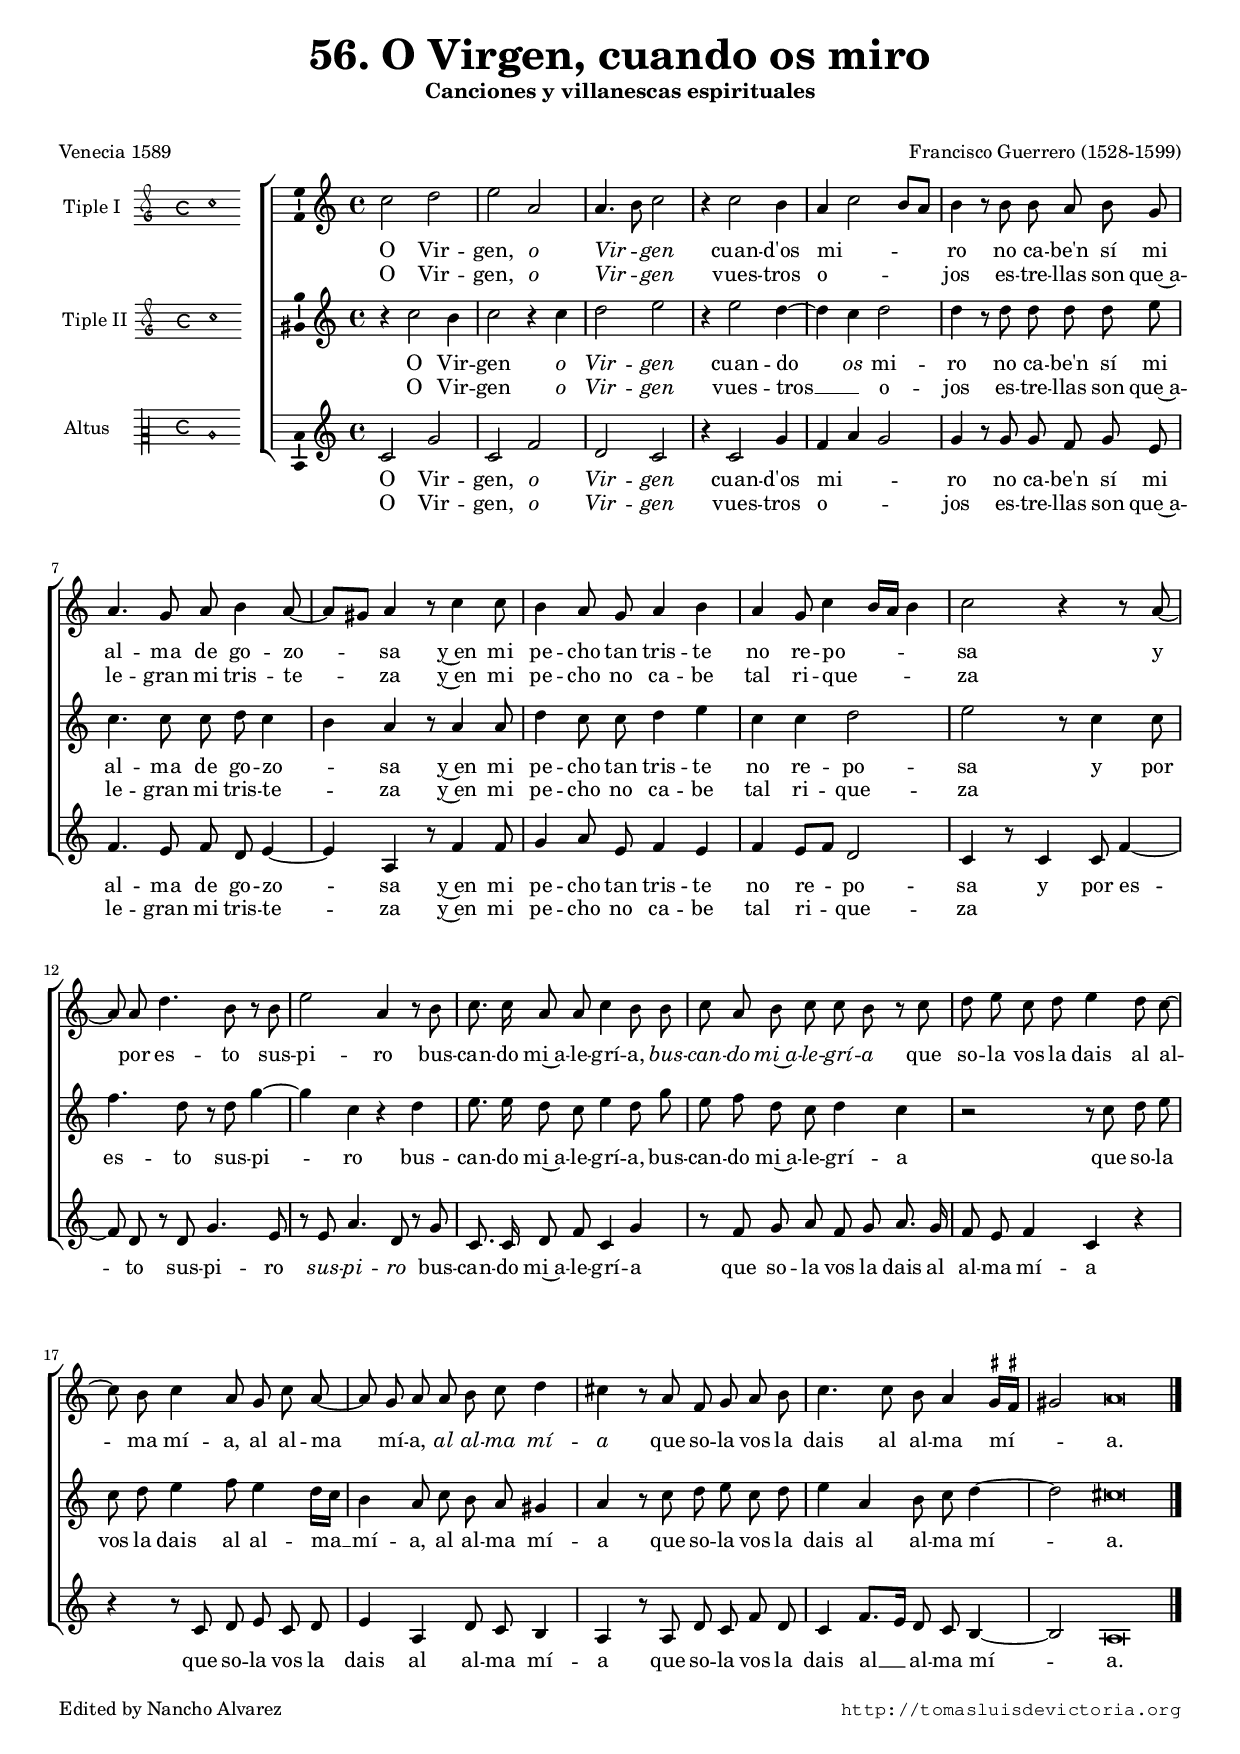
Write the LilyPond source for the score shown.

\version "2.18.0"

#(set-default-paper-size "a4")
#(set-global-staff-size 16.3)
#(ly:set-option 'point-and-click #f)
%mobile -s16.0 -i3.5

italicas=\override LyricText.font-shape = #'italic
rectas=\override LyricText.font-shape = #'upright
ss=\once \set suggestAccidentals = ##t
incipitwidth = 18

htitle="O Virgen, cuando os miro"
hcomposer="Guerrero"

\header {
	title=\markup{\fontsize #3 "56. O Virgen, cuando os miro"}
	subtitle=\markup{"Canciones y villanescas espirituales" }
	subsubtitle=\markup{\null \vspace #1 }
	composer="Francisco Guerrero (1528-1599)"
        pdfauthor=\composer
	%opus="(-)"
	poet=\markup{"Venecia 1589"}
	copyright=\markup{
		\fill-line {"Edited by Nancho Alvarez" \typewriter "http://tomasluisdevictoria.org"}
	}
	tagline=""
}


global={\key c \major \time 4/4 \skip 1*21 \bar "|." }

cantus=\relative c''{
	c2 d
	e a,
	a4. b8 c2
	r4 c2 b4
	a4 c2 b8[ a]
	b4 r8 b b a b g
	a4. g8 a b4 a8 ~
	a8[ gis] a4 r8 c4 c8
	b4 a8 g a4 b
	a g8 c4 b16[ a] b4
	c2 r4 r8 a ~
	a a d4. b8 r b
	e2 a,4 r8 b
	c8. c16 a8 a c4 b8 b
	c a b c c b r c
	d e c d e4 d8 c ~
	c b c4 a8 g c a ~
	a g a a b c d4
	cis r8 a f g a b
	c4. c8 b a4 \ss gis16[ \ss fis] 
	gis2 a\breve*1/4 % seguro que es blanca? no sera una negra?
}


altus=\relative c''{
	r4 c2 b4
	c2 r4 c
	d2 e
	r4 e2 d4 ~
	d c d2
	d4 r8 d d d d e
	c4. c8 c d c4
	b a r8 a4 a8
	d4 c8 c d4 e
	c c d2
	e2 r8 c4 c8
	f4. d8 r d g4 ~
	g c, r d
	e8. e16 d8 c e4 d8 g
	e f d c d4 c
	r2 r8 c d e
	c d e4 f8 e4 d16[ c]
	b4 a8 c b a gis4
	a r8 c d e c d
	e4 a, b8 c d4 ~
	d2 cis\breve*1/4
}

tenor=\relative c'{
	c2 g'
	c, f
	d c
	r4 c2 g'4
	f a g2
	g4 r8 g g f g e
	f4. e8 f d e4 ~
	e a, r8 f'4 f8
	g4 a8 e f4 e
	f e8[ f] d2
	c4 r8 c4 c8 f4 ~
	f8 d r d g4. e8
	r8 e a4. d,8 r8 g
	c,8. c16 d8 f c4 g'
	r8 f g a f g a8. g16
	f8 e f4 c r
	r r8 c d e c d
	e4 a, d8 c b4
	a r8 a d c f d
	c4 f8.[ e16] d8 c b4 ~
	b2 a\breve*1/4
}


textocantus=\lyricmode{
O Vir -- gen,
\italicas
o Vir -- _ gen
\rectas
cuan -- d'os mi -- _ _ ro % quand'os
no ca -- be'n sí mi al -- ma de go -- zo -- sa
y~en mi pe -- cho tan tris -- te no re -- po -- _ _ sa
y por es -- to sus -- pi -- ro
bus -- can -- do mi~a -- le -- grí -- a,
\italicas
bus -- can -- do mi~a -- le -- grí -- a
\rectas
que so -- la vos la dais al al -- ma mí -- a,
al al -- ma mí -- a,
\italicas
al al -- ma mí -- a
\rectas
que so -- la vos la dais al al -- ma mí -- _ a.
}
textocantusb=\lyricmode{
O Vir -- gen,
\italicas o Vir -- _ gen \rectas
vues -- tros o -- _ _ jos
es -- tre -- llas son que~a -- le -- gran mi tris -- te -- za
y~en mi pe -- cho no ca -- be tal ri -- que -- _ _ za
}

textoaltus=\lyricmode{
O Vir -- gen
\italicas
o Vir -- gen
\rectas
cuan -- do \italicas os \rectas mi -- ro % d'os __ _ en CSIC
no ca -- be'n sí mi al -- ma de go -- zo -- _ sa
y~en mi pe -- cho tan tris -- te no re -- po -- sa
y por es -- to sus -- pi -- ro
bus -- can -- do mi~a -- le -- grí -- a,
bus -- can -- do mi~a -- le -- grí -- a
que so -- la vos la dais al al -- ma __ mí -- a,
al al -- ma mí -- a
que so -- la vos la dais al al -- ma mí -- a.
}
textoaltusb=\lyricmode{
O Vir -- gen
\italicas o Vir -- gen \rectas
vues -- tros __ _ o -- jos
es -- tre -- llas son que~a -- le -- gran mi tris -- te -- _ za
y~en mi pe -- cho no ca -- be tal ri -- que -- za
}

textotenor=\lyricmode{
O Vir -- gen,
\italicas
o Vir -- gen
\rectas
cuan -- d'os mi -- _ _ ro
no ca -- be'n sí mi al -- ma de go -- zo -- sa
y~en mi pe -- cho tan tris -- te no re -- po -- sa
y por es -- to sus -- pi -- ro
\italicas
sus -- pi -- ro
\rectas
bus -- can -- do mi~a -- le -- grí -- a
que so -- la vos la dais al al -- ma mí -- a
que so -- la vos la dais al al -- ma mí -- a
que so -- la vos la dais al __ al -- ma mí -- a.
}
textotenorb=\lyricmode{
O Vir -- gen,
\italicas o Vir -- gen \rectas
vues -- tros o -- _ _ jos
es -- tre -- llas son que~a -- le -- gran mi tris -- te -- za
y~en mi pe -- cho no ca -- be tal ri -- que -- za
}

incipitcantus=\markup{
	\score{
		{ 
		\set Staff.instrumentName="Tiple I  "
		\override NoteHead.style = #'neomensural
		\override Rest.style = #'neomensural
		\override Staff.TimeSignature.style = #'neomensural
		\cadenzaOn 
		\clef "petrucci-g"
		\key c \major
		\time 4/4
		c''1
		} 
	\layout {
		\context {\Voice
			\remove Ligature_bracket_engraver
			\consists Mensural_ligature_engraver
		}
		line-width=\incipitwidth
		indent = 0
	}
	}
}

incipitaltus=\markup{
	\score{
		{ 
		\set Staff.instrumentName="Tiple II "
		\override NoteHead.style = #'neomensural
		\override Rest.style = #'neomensural
		\override Staff.TimeSignature.style = #'neomensural
		\cadenzaOn 
		\clef "petrucci-g"
		\key c \major
		\time 4/4
		c''1
		} 
	\layout {
		\context {\Voice
			\remove Ligature_bracket_engraver
			\consists Mensural_ligature_engraver
		}
		line-width=\incipitwidth
		indent = 0
	}
	}
}

incipittenor=\markup{
	\score{
		{ 
		\set Staff.instrumentName="Altus    "
		\override NoteHead.style = #'neomensural 
		\override Rest.style = #'neomensural
		\override Staff.TimeSignature.style = #'neomensural
		\cadenzaOn 
		\clef "petrucci-c2"
		\key c \major
		\time 4/4
		c'1
		} 
	\layout {
		\context {\Voice
			\remove Ligature_bracket_engraver
			\consists Mensural_ligature_engraver
		}
		line-width=\incipitwidth
		indent=0
	}
	}
}


\score {\transpose c' c'{
\new ChoirStaff<<

	\new Staff <<\global
	\new Voice="v1" {
		\set Staff.instrumentName=\incipitcantus
		\clef "treble"
		\cantus }
	\new Lyrics \lyricsto "v1" {\textocantus }
	\new Lyrics \lyricsto "v1" {\textocantusb }
	>>

	\new Staff <<\global
	\new Voice="v2" {
		\set Staff.instrumentName=\incipitaltus
		\clef "treble"
		\altus }
	\new Lyrics \lyricsto "v2" {\textoaltus }
	\new Lyrics \lyricsto "v2" {\textoaltusb }
	>>
	
	\new Staff <<\global
	\new Voice="v3" {
		\set Staff.instrumentName=\incipittenor
		\clef "treble"
		\tenor }
	\new Lyrics \lyricsto "v3" {\textotenor }
	\new Lyrics \lyricsto "v3" {\textotenorb }
	>>
		
>>

	}%transpose

\layout{ 
	\context {\Lyrics 
		\override VerticalAxisGroup.staff-affinity = #UP
		\override VerticalAxisGroup.nonstaff-relatedstaff-spacing =
			#'((basic-distance . 0) (minimum-distance . 0) (padding . 1))
		\override LyricText.font-size = #1.2
		\override LyricHyphen.minimum-distance = #0.5
	}
	\context {\Score 
		tempoHideNote = ##t
		\override BarNumber.padding = #2 
	}
	\context {\Voice 
		%melismaBusyProperties = #'()
		autoBeaming = ##f
	}
	\context {\Staff 
                %\RemoveEmptyStaves
                %\override VerticalAxisGroup.remove-first = ##t
		\override VerticalAxisGroup.staff-staff-spacing =
			#'((basic-distance . 12) (minimum-distance . 0) (padding . 1))
		\consists Ambitus_engraver 
		\override LigatureBracket.padding = #1
	}
}

%\midi { \mtempo }

}


\paper{
	evenHeaderMarkup=\markup  \fill-line { \fromproperty #'page:page-number-string \htitle \hcomposer }
	oddHeaderMarkup= \markup  \fill-line { \on-the-fly #not-first-page \hcomposer \on-the-fly #not-first-page \htitle \on-the-fly #not-first-page \fromproperty #'page:page-number-string }
	%system-count=20
	%page-count = 8
	ragged-last-bottom = ##f
	indent=3.6\cm
	system-system-spacing =
	#'((basic-distance . 20) (minimum-distance . 0) (padding . 5))
	top-system-spacing = % header
	#'((basic-distance . 9) (minimum-distance . 0) (padding . 0))
	last-bottom-spacing = % footer
	#'((basic-distance . 13) (minimum-distance . 0) (padding . 0))
	markup-system-spacing.padding = #1.5
}
